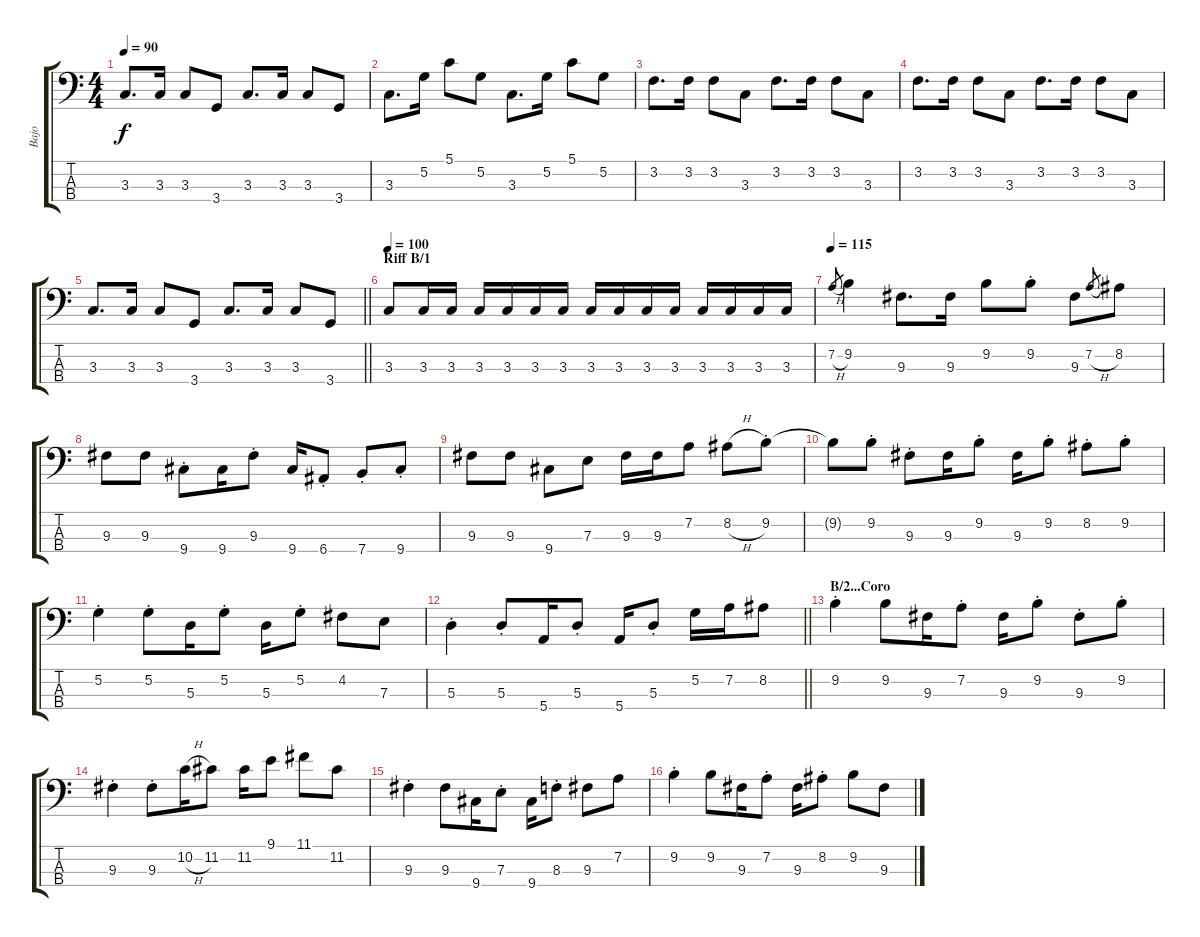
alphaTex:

\track ("Bajo" "Bajo") {instrument electricbassfinger}
\staff {score tabs}
\tuning (G2 D2 A1 E1) {hide}
\ts (4 4)
\tempo 90
\clef f4
\ks c
3.3.8{d dy f} 3.3.16 3.3.8 3.4.8 3.3.8{d} 3.3.16 3.3.8 3.4.8 |
3.3.8{d} 5.2.16 5.1.8 5.2.8 3.3.8{d} 5.2.16 5.1.8 5.2.8 |
3.2.8{d} 3.2.16 3.2.8 3.3.8 3.2.8{d} 3.2.16 3.2.8 3.3.8 |
3.2.8{d} 3.2.16 3.2.8 3.3.8 3.2.8{d} 3.2.16 3.2.8 3.3.8 |
\barLineRight lightlight
3.3.8{d} 3.3.16 3.3.8 3.4.8 3.3.8{d} 3.3.16 3.3.8 3.4.8 |
\section ("" "Riff B/1")
\tempo 100
3.3.8 3.3.16 3.3.16 3.3.16 3.3.16 3.3.16 3.3.16 3.3.16 3.3.16 3.3.16 3.3.16 3.3.16 3.3.16 3.3.16 3.3.16 |
\tempo 115
7.2{h}.8{gr} 9.2.4 9.3.8{d} 9.3.16 9.2.8 9.2{st}.8 9.3.8 7.2{h}.8{gr} 8.2.8 |
9.3.8 9.3.8 9.4{st}.8 9.4.16 9.3{st}.8 9.4.16 6.4{st}.8 7.4{st}.8 9.4{st}.8 |
9.3.8 9.3.8 9.4.8 7.3.8 9.3.16 9.3.16 7.2.8 8.2{h}.8 9.2{st}.8 |
9.2{t}.8 9.2{st}.8 9.3{st}.8 9.3.16 9.2{st}.8 9.3.16 9.2{st}.8 8.2{st}.8 9.2{st}.8 |
5.2{st}.4 5.2{st}.8 5.3.16 5.2{st}.8 5.3.16 5.2{st}.8 4.2.8 7.3.8 |
\barLineRight lightlight
5.3{st}.4 5.3{st}.8 5.4.16 5.3{st}.8 5.4.16 5.3{st}.8 5.2.16 7.2.16 8.2.8 |
\section ("" "B/2...Coro")
9.2{st}.4 9.2.8 9.3.16 7.2{st}.8 9.3.16 9.2{st}.8 9.3{st}.8 9.2{st}.8 |
9.3{st}.4 9.3{st}.8 10.2{h}.16 11.2.8 11.2.16 9.1.8 11.1.8 11.2.8 |
9.3{st}.4 9.3.8 9.4.16 7.3{st}.8 9.4.16 8.3{st}.8 9.3.8 7.2.8 |
9.2{st}.4 9.2.8 9.3.16 7.2{st}.8 9.3.16 8.2{st}.8 9.2.8 9.3.8
